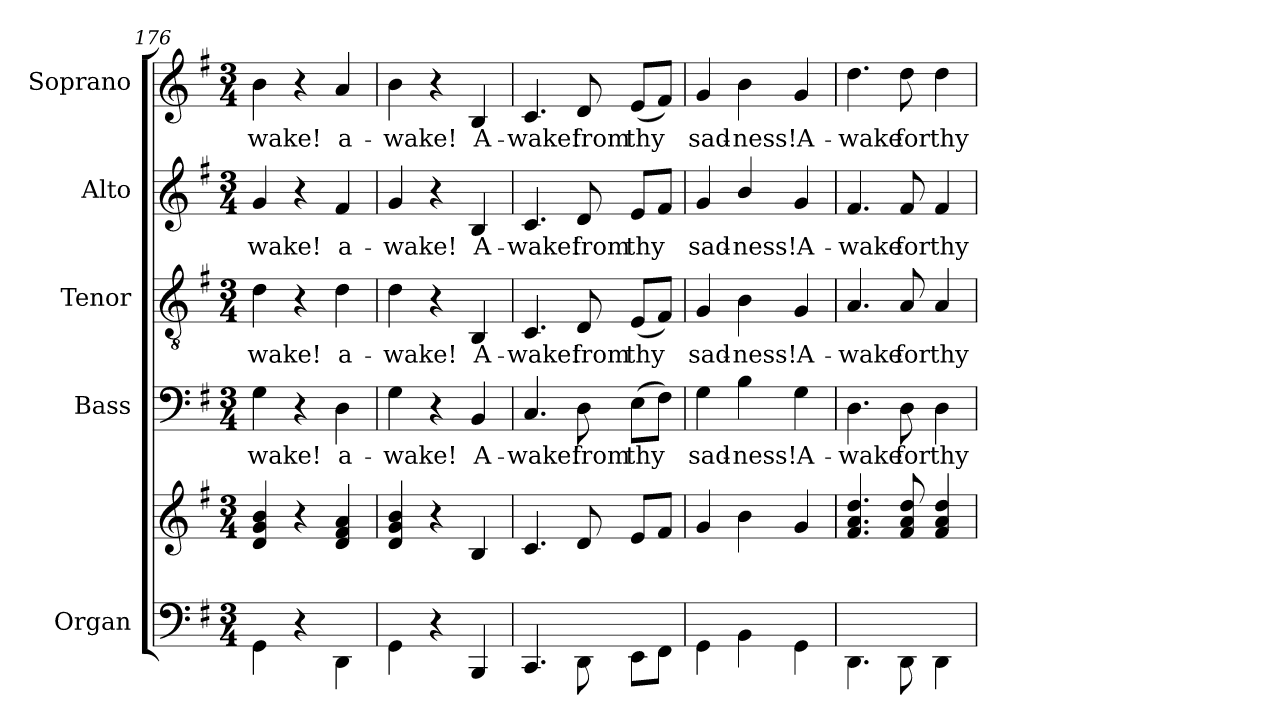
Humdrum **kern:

**kern	**kern	**kern	**text	**kern	**text	**kern	**text	**kern	**text
*part5	*part5	*part4	*part4	*part3	*part3	*part2	*part2	*part1	*part1
*staff6	*staff5	*staff4	*staff4	*staff3	*staff3	*staff2	*staff2	*staff1	*staff1
*I"Organ	*	*I"Bass	*	*I"Tenor	*	*I"Alto	*	*I"Soprano	*
*I'Org.	*	*I'B.	*	*I'T.	*	*I'A.	*	*I'S.	*
*clefF4	*clefG2	*clefF4	*	*clefGv2	*	*clefG2	*	*clefG2	*
*	*	*	*	*ITrd7c12	*	*	*	*	*
*k[f#]	*k[f#]	*k[f#]	*	*k[f#]	*	*k[f#]	*	*k[f#]	*
*G:	*G:	*G:	*	*G:	*	*G:	*	*G:	*
*M3/4	*M3/4	*M3/4	*	*M3/4	*	*M3/4	*	*M3/4	*
=176	=176	=176	=176	=176	=176	=176	=176	=176	=176
!	!	!	!LO:LY:b:color=#000000	!	!	!	!	!	!
!	!	!	!	!	!LO:LY:b:color=#000000	!	!	!	!
!	!	!	!	!	!	!	!LO:LY:b:color=#000000	!	!
!	!	!	!	!	!	!	!	!	!LO:LY:b:color=#000000
4GGi\	4di/ 4gi 4bi	4Gi\	-wake!	4Di\	-wake!	4gi/	-wake!	4bi\	-wake!
4r	4r	4r	.	4r	.	4r	.	4r	.
!	!	!	!LO:LY:b:color=#000000	!	!	!	!	!	!
!	!	!	!	!	!LO:LY:b:color=#000000	!	!	!	!
!	!	!	!	!	!	!	!LO:LY:b:color=#000000	!	!
!	!	!	!	!	!	!	!	!	!LO:LY:b:color=#000000
4DDi\	4di/ 4f#i 4ai	4Di\	a-	4Di\	a-	4f#i/	a-	4ai/	a-
=177	=177	=177	=177	=177	=177	=177	=177	=177	=177
!	!	!	!LO:LY:b:color=#000000	!	!	!	!	!	!
!	!	!	!	!	!LO:LY:b:color=#000000	!	!	!	!
!	!	!	!	!	!	!	!LO:LY:b:color=#000000	!	!
!	!	!	!	!	!	!	!	!	!LO:LY:b:color=#000000
4GGi\	4di/ 4gi 4bi	4Gi\	-wake!	4Di\	-wake!	4gi/	-wake!	4bi\	-wake!
4r	4r	4r	.	4r	.	4r	.	4r	.
!	!	!	!LO:LY:b:color=#000000	!	!	!	!	!	!
!	!	!	!	!	!LO:LY:b:color=#000000	!	!	!	!
!	!	!	!	!	!	!	!LO:LY:b:color=#000000	!	!
!	!	!	!	!	!	!	!	!	!LO:LY:b:color=#000000
4BBBi/	4Bi/	4BBi/	A-	4BBBi/	A-	4Bi/	A-	4Bi/	A-
=178	=178	=178	=178	=178	=178	=178	=178	=178	=178
!	!	!	!LO:LY:b:color=#000000	!	!	!	!	!	!
!	!	!	!	!	!LO:LY:b:color=#000000	!	!	!	!
!	!	!	!	!	!	!	!LO:LY:b:color=#000000	!	!
!	!	!	!	!	!	!	!	!	!LO:LY:b:color=#000000
4.CCi/	4.ci/	4.Ci/	-wake!	4.CCi/	-wake!	4.ci/	-wake!	4.ci/	-wake!
!	!	!	!LO:LY:b:color=#000000	!	!	!	!	!	!
!	!	!	!	!	!LO:LY:b:color=#000000	!	!	!	!
!	!	!	!	!	!	!	!LO:LY:b:color=#000000	!	!
!	!	!	!	!	!	!	!	!	!LO:LY:b:color=#000000
8DDi\	8di/	8Di\	from	8DDi/	from	8di/	from	8di/	from
!	!	!	!LO:LY:b:color=#000000	!	!	!	!	!	!
!	!	!	!	!	!LO:LY:b:color=#000000	!	!	!	!
!	!	!	!	!	!	!	!LO:LY:b:color=#000000	!	!
!	!	!	!	!	!	!	!	!	!LO:LY:b:color=#000000
8EEi\L	8ei/L	(8Ei\L	thy	(8EEi/L	thy	8ei/L	thy	(8ei/L	thy
8FF#i\J	8f#i/J	8F#i\J)	.	8FF#i/J)	.	8f#i/J	.	8f#i/J)	.
=179	=179	=179	=179	=179	=179	=179	=179	=179	=179
!	!	!	!LO:LY:b:color=#000000	!	!	!	!	!	!
!	!	!	!	!	!LO:LY:b:color=#000000	!	!	!	!
!	!	!	!	!	!	!	!LO:LY:b:color=#000000	!	!
!	!	!	!	!	!	!	!	!	!LO:LY:b:color=#000000
4GGi\	4gi/	4Gi\	sad-	4GGi/	sad-	4gi/	sad-	4gi/	sad-
!	!	!	!LO:LY:b:color=#000000	!	!	!	!	!	!
!	!	!	!	!	!LO:LY:b:color=#000000	!	!	!	!
!	!	!	!	!	!	!	!LO:LY:b:color=#000000	!	!
!	!	!	!	!	!	!	!	!	!LO:LY:b:color=#000000
4BBi\	4bi\	4Bi\	-ness!	4BBi\	-ness!	4bi/	-ness!	4bi\	-ness!
!	!	!	!LO:LY:b:color=#000000	!	!	!	!	!	!
!	!	!	!	!	!LO:LY:b:color=#000000	!	!	!	!
!	!	!	!	!	!	!	!LO:LY:b:color=#000000	!	!
!	!	!	!	!	!	!	!	!	!LO:LY:b:color=#000000
4GGi\	4gi/	4Gi\	A-	4GGi/	A-	4gi/	A-	4gi/	A-
=180	=180	=180	=180	=180	=180	=180	=180	=180	=180
!	!	!	!LO:LY:b:color=#000000	!	!	!	!	!	!
!	!	!	!	!	!LO:LY:b:color=#000000	!	!	!	!
!	!	!	!	!	!	!	!LO:LY:b:color=#000000	!	!
!	!	!	!	!	!	!	!	!	!LO:LY:b:color=#000000
4.DDi\	4.f#i/ 4.ai 4.ddi	4.Di\	-wake	4.AAi/	-wake	4.f#i/	-wake	4.ddi\	-wake
!	!	!	!LO:LY:b:color=#000000	!	!	!	!	!	!
!	!	!	!	!	!LO:LY:b:color=#000000	!	!	!	!
!	!	!	!	!	!	!	!LO:LY:b:color=#000000	!	!
!	!	!	!	!	!	!	!	!	!LO:LY:b:color=#000000
8DDi\	8f#i/ 8ai 8ddi	8Di\	for	8AAi/	for	8f#i/	for	8ddi\	for
!	!	!	!LO:LY:b:color=#000000	!	!	!	!	!	!
!	!	!	!	!	!LO:LY:b:color=#000000	!	!	!	!
!	!	!	!	!	!	!	!LO:LY:b:color=#000000	!	!
!	!	!	!	!	!	!	!	!	!LO:LY:b:color=#000000
4DDi\	4f#i/ 4ai 4ddi	4Di\	thy	4AAi/	thy	4f#i/	thy	4ddi\	thy
=	=	=	=	=	=	=	=	=	=
*-	*-	*-	*-	*-	*-	*-	*-	*-	*-
